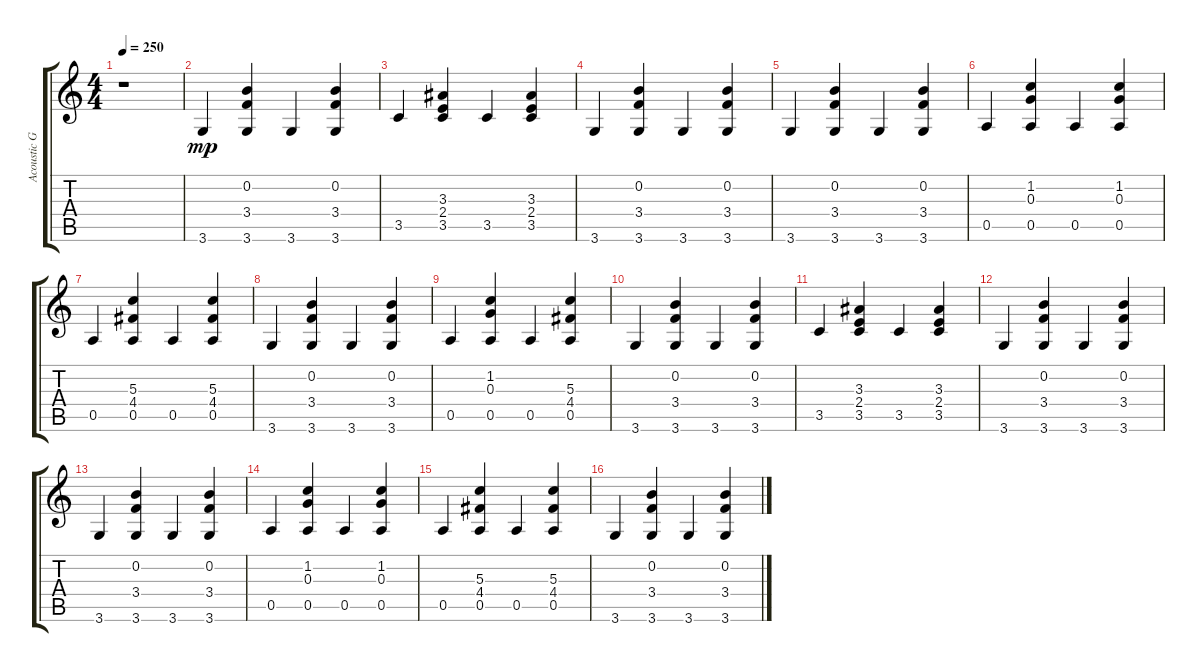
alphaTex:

\track ("Acoustic Guitar " "Acoustic G") {instrument acousticguitarsteel}
\staff {score tabs}
\tuning (E4 B3 G3 D3 A2 E2) {hide}
\ts (4 4)
\tempo 250
\clef g2
\ks c
r.1{dy mp instrument acousticguitarsteel} |
3.6.4 (0.2 3.4 3.6).4 3.6.4 (0.2 3.4 3.6).4 |
3.5.4 (3.3 2.4 3.5).4 3.5.4 (3.3 2.4 3.5).4 |
3.6.4 (0.2 3.4 3.6).4 3.6.4 (0.2 3.4 3.6).4 |
3.6.4 (0.2 3.4 3.6).4 3.6.4 (0.2 3.4 3.6).4 |
0.5.4 (1.2 0.3 0.5).4 0.5.4 (1.2 0.3 0.5).4 |
0.5.4 (5.3 4.4 0.5).4 0.5.4 (5.3 4.4 0.5).4 |
3.6.4 (0.2 3.4 3.6).4 3.6.4 (0.2 3.4 3.6).4 |
0.5.4 (1.2 0.3 0.5).4 0.5.4 (5.3 4.4 0.5).4 |
3.6.4 (0.2 3.4 3.6).4 3.6.4 (0.2 3.4 3.6).4 |
3.5.4 (3.3 2.4 3.5).4 3.5.4 (3.3 2.4 3.5).4 |
3.6.4 (0.2 3.4 3.6).4 3.6.4 (0.2 3.4 3.6).4 |
3.6.4 (0.2 3.4 3.6).4 3.6.4 (0.2 3.4 3.6).4 |
0.5.4 (1.2 0.3 0.5).4 0.5.4 (1.2 0.3 0.5).4 |
0.5.4 (5.3 4.4 0.5).4 0.5.4 (5.3 4.4 0.5).4 |
3.6.4 (0.2 3.4 3.6).4 3.6.4 (0.2 3.4 3.6).4
